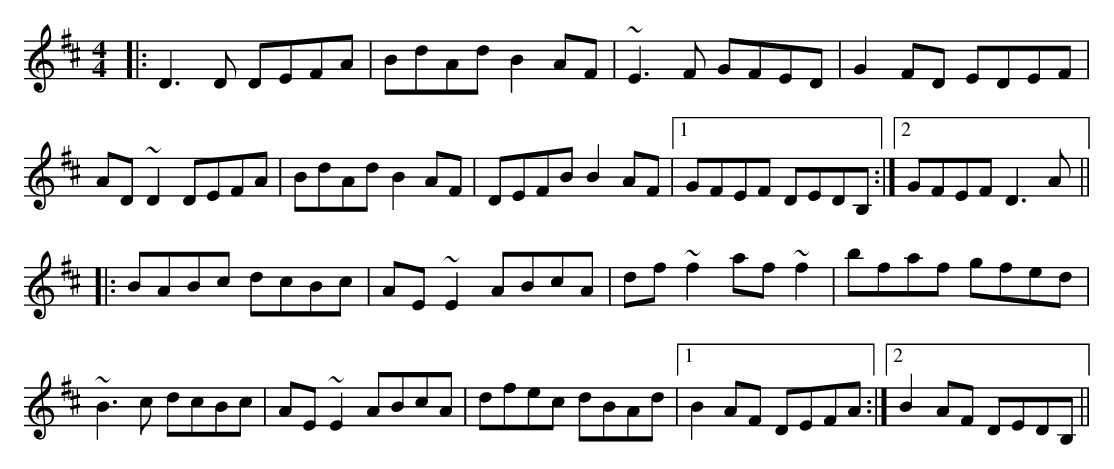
X:1
M:4/4
K:D
|:D3D DEFA|BdAd B2AF|~E3F GFED|G2FD EDEF|
AD~D2 DEFA|BdAd B2AF|DEFB B2AF|1 GFEF DEDB,:|2 GFEF D3A||
|:BABc dcBc|AE~E2 ABcA|df~f2 af~f2|bfaf gfed|
~B3c dcBc|AE~E2 ABcA|dfec dBAd|1 B2AF DEFA:|2 B2AF DEDB,||
